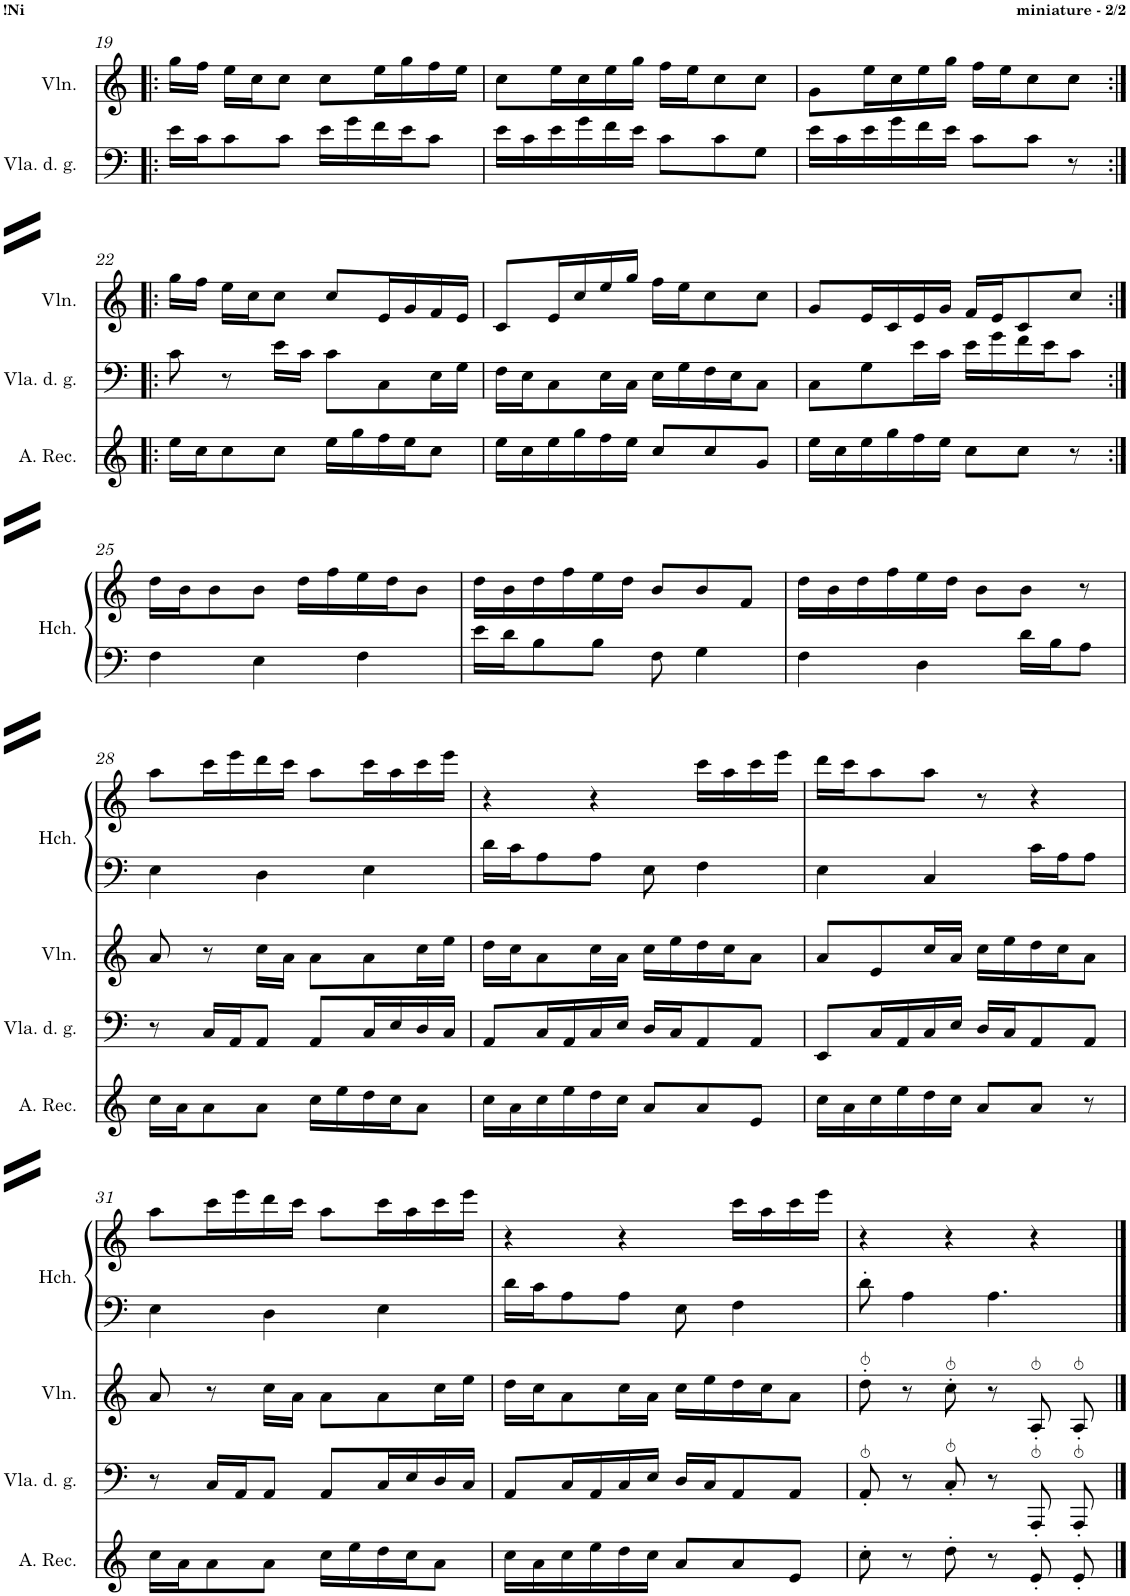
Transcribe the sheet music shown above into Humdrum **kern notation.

**kern	**kern	**kern	**kern	**kern
*part4	*part3	*part2	*part1	*part1
*staff5	*staff4	*staff3	*staff2	*staff1
*I"Alto Recorder	*I"Viola da gamba	*I"Violin	*I"Harpsichord	*
*I'A. Rec.	*I'Vla. d. g.	*I'Vln.	*I'Hch.	*
!!LO:PB:g=z
*clefG2	*clefF4	*clefG2	*clefF4	*clefG2
*k[]	*k[]	*k[]	*k[]	*k[]
*M6/8	*M6/8	*M6/8	*M6/8	*M6/8
=19!|:	=19!|:	=19!|:	=19!|:	=19!|:
2.r	16e\LL	16gg\LL	2.r	2.r
.	16c\J	16ff\JJ	.	.
.	8c\	16ee\LL	.	.
.	.	16cc\J	.	.
.	8c\J	8cc\J	.	.
.	16e\LL	8cc\L	.	.
.	16g\	.	.	.
.	16f\	16ee\L	.	.
.	16e\J	16gg\	.	.
.	8c\J	16ff\	.	.
.	.	16ee\JJ	.	.
=20	=20	=20	=20	=20
2.r	16e\LL	8cc\L	2.r	2.r
.	16c\	.	.	.
.	16e\	16ee\L	.	.
.	16g\	16cc\	.	.
.	16f\	16ee\	.	.
.	16e\JJ	16gg\JJ	.	.
.	8c\L	16ff\LL	.	.
.	.	16ee\J	.	.
.	8c\	8cc\	.	.
.	8G\J	8cc\J	.	.
=21	=21	=21	=21	=21
2.r	16e\LL	8g\L	2.r	2.r
.	16c\	.	.	.
.	16e\	16ee\L	.	.
.	16g\	16cc\	.	.
.	16f\	16ee\	.	.
.	16e\JJ	16gg\JJ	.	.
.	8c\L	16ff\LL	.	.
.	.	16ee\J	.	.
.	8c\J	8cc\	.	.
.	8r	8cc\J	.	.
!!LO:LB:g=z
=22:|!|:	=22:|!|:	=22:|!|:	=22:|!|:	=22:|!|:
16ee\LL	8c\	16gg\LL	2.r	2.r
16cc\J	.	16ff\JJ	.	.
8cc\	8r	16ee\LL	.	.
.	.	16cc\J	.	.
8cc\J	16e\LL	8cc\J	.	.
.	16c\JJ	.	.	.
16ee\LL	8c\L	8cc/L	.	.
16gg\	.	.	.	.
16ff\	8C\	16e/L	.	.
16ee\J	.	16g/	.	.
8cc\J	16E\L	16f/	.	.
.	16G\JJ	16e/JJ	.	.
=23	=23	=23	=23	=23
16ee\LL	16F\LL	8c/L	2.r	2.r
16cc\	16E\J	.	.	.
16ee\	8C\	16e/L	.	.
16gg\	.	16cc/	.	.
16ff\	16E\L	16ee/	.	.
16ee\JJ	16C\JJ	16gg/JJ	.	.
8cc/L	16E\LL	16ff\LL	.	.
.	16G\	16ee\J	.	.
8cc/	16F\	8cc\	.	.
.	16E\J	.	.	.
8g/J	8C\J	8cc\J	.	.
=24	=24	=24	=24	=24
16ee\LL	8C\L	8g/L	2.r	2.r
16cc\	.	.	.	.
16ee\	8G\	16e/L	.	.
16gg\	.	16c/	.	.
16ff\	16e\L	16e/	.	.
16ee\JJ	16c\JJ	16g/JJ	.	.
8cc\L	16e\LL	16f/LL	.	.
.	16g\	16e/J	.	.
8cc\J	16f\	8c/	.	.
.	16e\J	.	.	.
8r	8c\J	8cc/J	.	.
!!LO:LB:g=z
=25:|!	=25:|!	=25:|!	=25:|!	=25:|!
2.r	2.r	2.r	4F\	16dd\LL
.	.	.	.	16b\J
.	.	.	.	8b\
.	.	.	4E\	8b\J
.	.	.	.	16dd\LL
.	.	.	.	16ff\
.	.	.	4F\	16ee\
.	.	.	.	16dd\J
.	.	.	.	8b\J
=26	=26	=26	=26	=26
2.r	2.r	2.r	16e\LL	16dd\LL
.	.	.	16d\J	16b\
.	.	.	8B\	16dd\
.	.	.	.	16ff\
.	.	.	8B\J	16ee\
.	.	.	.	16dd\JJ
.	.	.	8F\	8b/L
.	.	.	4G\	8b/
.	.	.	.	8f/J
=27	=27	=27	=27	=27
2.r	2.r	2.r	4F\	16dd\LL
.	.	.	.	16b\
.	.	.	.	16dd\
.	.	.	.	16ff\
.	.	.	4D\	16ee\
.	.	.	.	16dd\JJ
.	.	.	.	8b\L
.	.	.	16d\LL	8b\J
.	.	.	16B\J	.
.	.	.	8A\J	8r
!!LO:LB:g=z
=28	=28	=28	=28	=28
16cc\LL	8r	8a/	4E\	8aa\L
16a\J	.	.	.	.
8a\	16C/LL	8r	.	16ccc\L
.	16AA/J	.	.	16eee\
8a\J	8AA/J	16cc\LL	4D\	16ddd\
.	.	16a\JJ	.	16ccc\JJ
16cc\LL	8AA/L	8a\L	.	8aa\L
16ee\	.	.	.	.
16dd\	16C/L	8a\	4E\	16ccc\L
16cc\J	16E/	.	.	16aa\
8a\J	16D/	16cc\L	.	16ccc\
.	16C/JJ	16ee\JJ	.	16eee\JJ
=29	=29	=29	=29	=29
16cc\LL	8AA/L	16dd\LL	16d\LL	4r
16a\	.	16cc\J	16c\J	.
16cc\	16C/L	8a\	8A\	.
16ee\	16AA/	.	.	.
16dd\	16C/	16cc\L	8A\J	4r
16cc\JJ	16E/JJ	16a\JJ	.	.
8a/L	16D/LL	16cc\LL	8E\	.
.	16C/J	16ee\	.	.
8a/	8AA/	16dd\	4F\	16ccc\LL
.	.	16cc\J	.	16aa\
8e/J	8AA/J	8a\J	.	16ccc\
.	.	.	.	16eee\JJ
=30	=30	=30	=30	=30
16cc\LL	8EE/L	8a/L	4E\	16ddd\LL
16a\	.	.	.	16ccc\J
16cc\	16C/L	8e/	.	8aa\
16ee\	16AA/	.	.	.
16dd\	16C/	16cc/L	4C/	8aa\J
16cc\JJ	16E/JJ	16a/JJ	.	.
8a/L	16D/LL	16cc\LL	.	8r
.	16C/J	16ee\	.	.
8a/J	8AA/	16dd\	16c\LL	4r
.	.	16cc\J	16A\J	.
8r	8AA/J	8a\J	8A\J	.
!!LO:LB:g=z
=31	=31	=31	=31	=31
16cc\LL	8r	8a/	4E\	8aa\L
16a\J	.	.	.	.
8a\	16C/LL	8r	.	16ccc\L
.	16AA/J	.	.	16eee\
8a\J	8AA/J	16cc\LL	4D\	16ddd\
.	.	16a\JJ	.	16ccc\JJ
16cc\LL	8AA/L	8a\L	.	8aa\L
16ee\	.	.	.	.
16dd\	16C/L	8a\	4E\	16ccc\L
16cc\J	16E/	.	.	16aa\
8a\J	16D/	16cc\L	.	16ccc\
.	16C/JJ	16ee\JJ	.	16eee\JJ
=32	=32	=32	=32	=32
16cc\LL	8AA/L	16dd\LL	16d\LL	4r
16a\	.	16cc\J	16c\J	.
16cc\	16C/L	8a\	8A\	.
16ee\	16AA/	.	.	.
16dd\	16C/	16cc\L	8A\J	4r
16cc\JJ	16E/JJ	16a\JJ	.	.
8a/L	16D/LL	16cc\LL	8E\	.
.	16C/J	16ee\	.	.
8a/	8AA/	16dd\	4F\	16ccc\LL
.	.	16cc\J	.	16aa\
8e/J	8AA/J	8a\J	.	16ccc\
.	.	.	.	16eee\JJ
=33	=33	=33	=33	=33
8cc'\	8AA'/	8dd'\	8d'\	4r
8r	8r	8r	4A\	.
8dd'\	8C'/	8cc'\	.	4r
8r	8r	8r	4.A\	.
8e'/	8AAA'/	8A'/	.	4r
8e'/	8AAA'/	8A'/	.	.
==	==	==	==	==
*-	*-	*-	*-	*-
